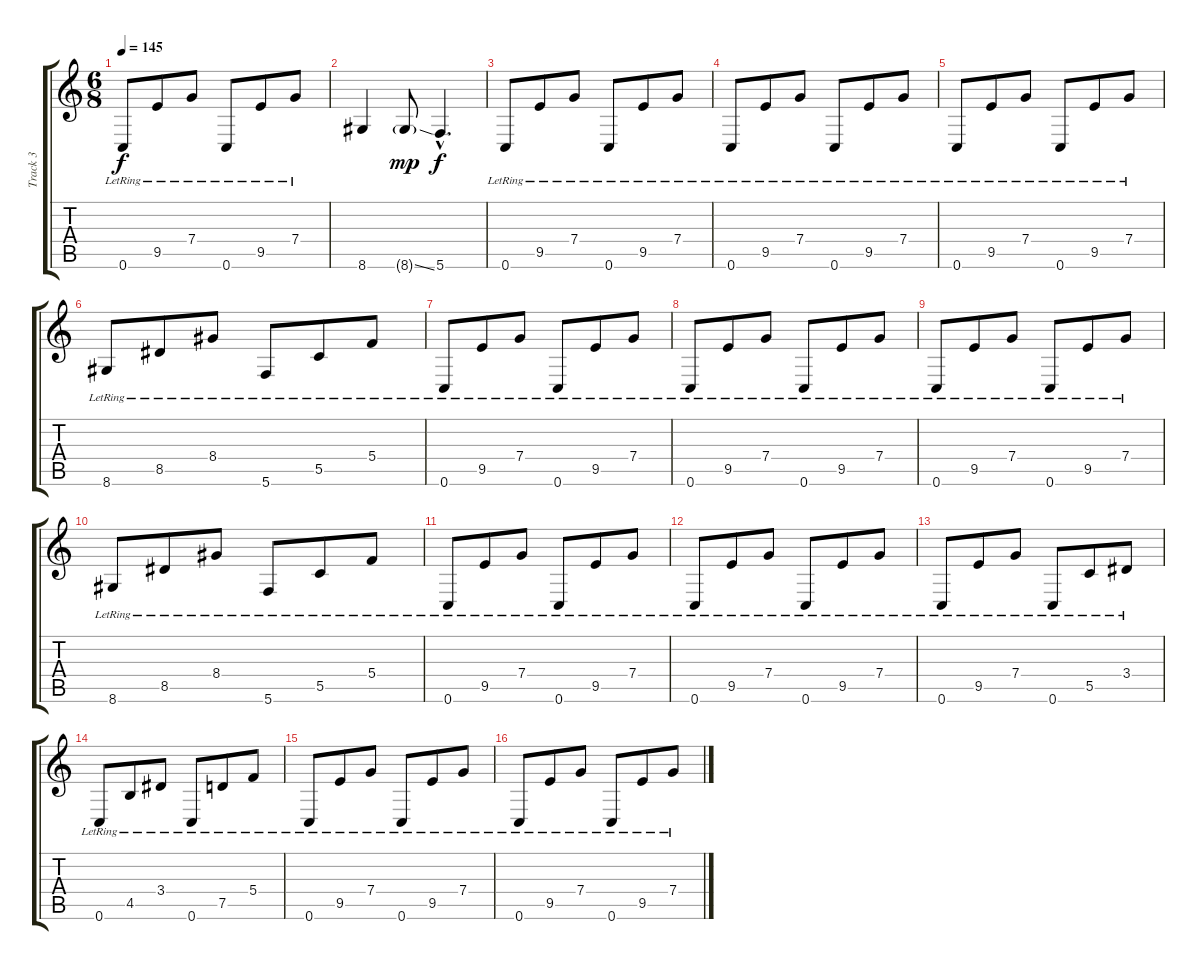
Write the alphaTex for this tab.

\track ("Track 3" "Track 3") {instrument electricguitarjazz}
\staff {score tabs}
\tuning (D4 A3 F3 C3 G2 C2) {hide}
\ts (6 8)
\tempo 145
\clef g2
\ks c
0.6{lr}.8{dy f} 9.5{lr}.8 7.4{lr}.8 0.6{lr}.8 9.5{lr}.8 7.4{lr}.8 |
8.6.4 8.6{ss g}.8{dy mp} 5.6{hac}.4{d dy f} |
0.6{lr}.8 9.5{lr}.8 7.4{lr}.8 0.6{lr}.8 9.5{lr}.8 7.4{lr}.8 |
0.6{lr}.8 9.5{lr}.8 7.4{lr}.8 0.6{lr}.8 9.5{lr}.8 7.4{lr}.8 |
0.6{lr}.8 9.5{lr}.8 7.4{lr}.8 0.6{lr}.8 9.5{lr}.8 7.4{lr}.8 |
8.6{lr}.8 8.5{lr}.8 8.4{lr}.8 5.6{lr}.8 5.5{lr}.8 5.4{lr}.8 |
0.6{lr}.8 9.5{lr}.8 7.4{lr}.8 0.6{lr}.8 9.5{lr}.8 7.4{lr}.8 |
0.6{lr}.8 9.5{lr}.8 7.4{lr}.8 0.6{lr}.8 9.5{lr}.8 7.4{lr}.8 |
0.6{lr}.8 9.5{lr}.8 7.4{lr}.8 0.6{lr}.8 9.5{lr}.8 7.4{lr}.8 |
8.6{lr}.8 8.5{lr}.8 8.4{lr}.8 5.6{lr}.8 5.5{lr}.8 5.4{lr}.8 |
0.6{lr}.8 9.5{lr}.8 7.4{lr}.8 0.6{lr}.8 9.5{lr}.8 7.4{lr}.8 |
0.6{lr}.8 9.5{lr}.8 7.4{lr}.8 0.6{lr}.8 9.5{lr}.8 7.4{lr}.8 |
0.6{lr}.8 9.5{lr}.8 7.4{lr}.8 0.6{lr}.8 5.5{lr}.8 3.4{lr}.8 |
0.6{lr}.8 4.5{lr}.8 3.4{lr}.8 0.6{lr}.8 7.5{lr}.8 5.4{lr}.8 |
0.6{lr}.8 9.5{lr}.8 7.4{lr}.8 0.6{lr}.8 9.5{lr}.8 7.4{lr}.8 |
0.6{lr}.8 9.5{lr}.8 7.4{lr}.8 0.6{lr}.8 9.5{lr}.8 7.4{lr}.8
